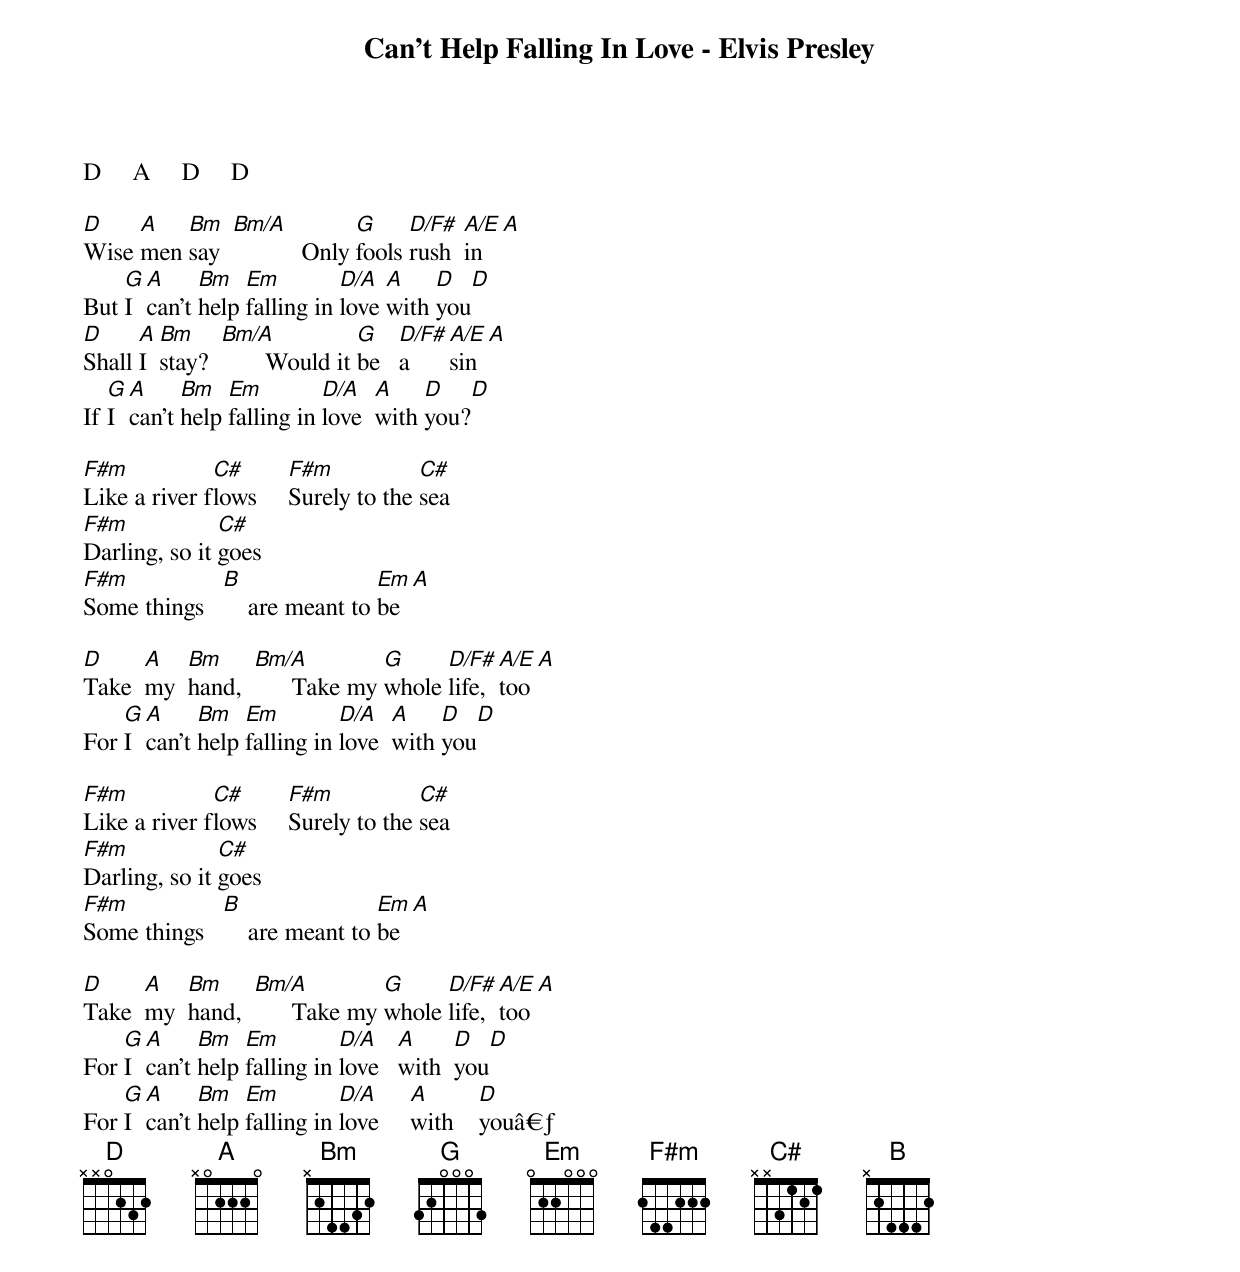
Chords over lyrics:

Can't Help Falling In Love - Elvis Presley

D     A     D     D

D    A   Bm   Bm/A            G     D/F#  A/E    A
Wise men say             Only fools rush  in
    G  A     Bm   Em         D/A  A    D     D
But I  can't help falling in love with you
D     A  Bm     Bm/A            G    D/F#  A/E   A
Shall I  stay?         Would it be   a     sin
   G  A     Bm   Em         D/A   A    D     D
If I  can't help falling in love  with you?

F#m           C#       F#m           C#
Like a river flows     Surely to the sea
F#m            C#
Darling, so it goes
F#m           B                Em     A
Some things       are meant to be

D     A   Bm     Bm/A          G     D/F#  A/E    A
Take  my  hand,        Take my whole life, too
    G  A     Bm   Em         D/A   A    D     D
For I  can't help falling in love  with you

F#m           C#       F#m           C#
Like a river flows     Surely to the sea
F#m            C#
Darling, so it goes
F#m           B                Em     A
Some things       are meant to be

D     A   Bm     Bm/A          G     D/F#  A/E    A
Take  my  hand,        Take my whole life, too
    G  A     Bm   Em         D/A    A     D     D
For I  can't help falling in love   with  you
    G  A     Bm   Em         D/A      A       D
For I  can't help falling in love     with    youâ€ƒ
